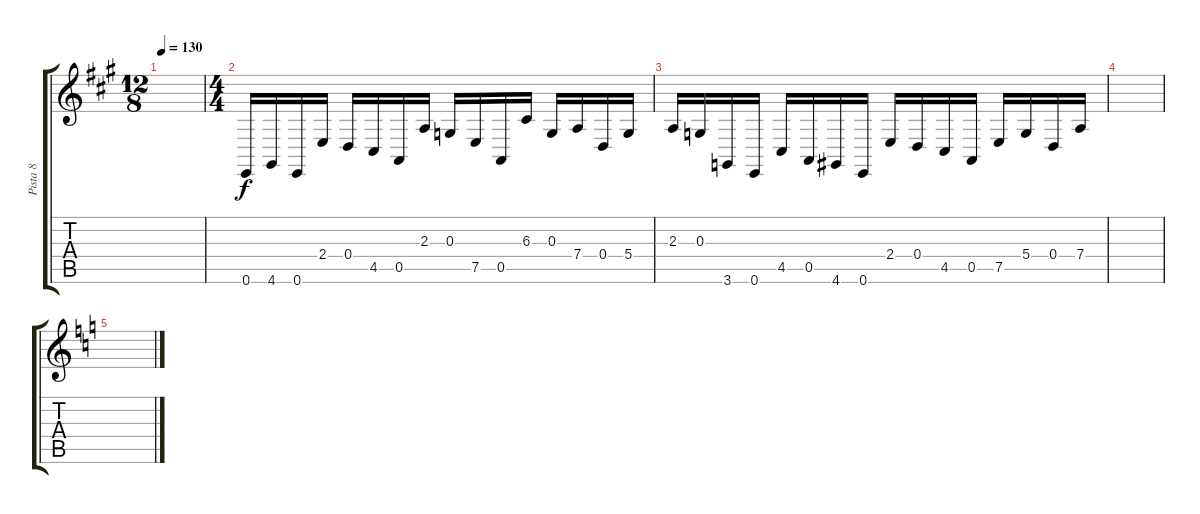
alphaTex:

\track ("Pista 8" "Pista 8") {instrument lead2sawtooth}
\staff {score tabs}
\tuning (E4 B3 G3 D3 A2 E2) {hide}
\ts (12 8)
\tempo 130
\clef g2
\ks a
|
\ts (4 4)
0.6.16 4.6.16 0.6.16 2.4.16 0.4.16 4.5.16 0.5.16 2.3.16 0.3.16 7.5.16 0.5.16 6.3.16 0.3.16 7.4.16 0.4.16 5.4.16 |
2.3.16 0.3.16 3.6.16 0.6.16 4.5.16 0.5.16 4.6.16 0.6.16 2.4.16 0.4.16 4.5.16 0.5.16 7.5.16 5.4.16 0.4.16 7.4.16 |
|
\ks c
